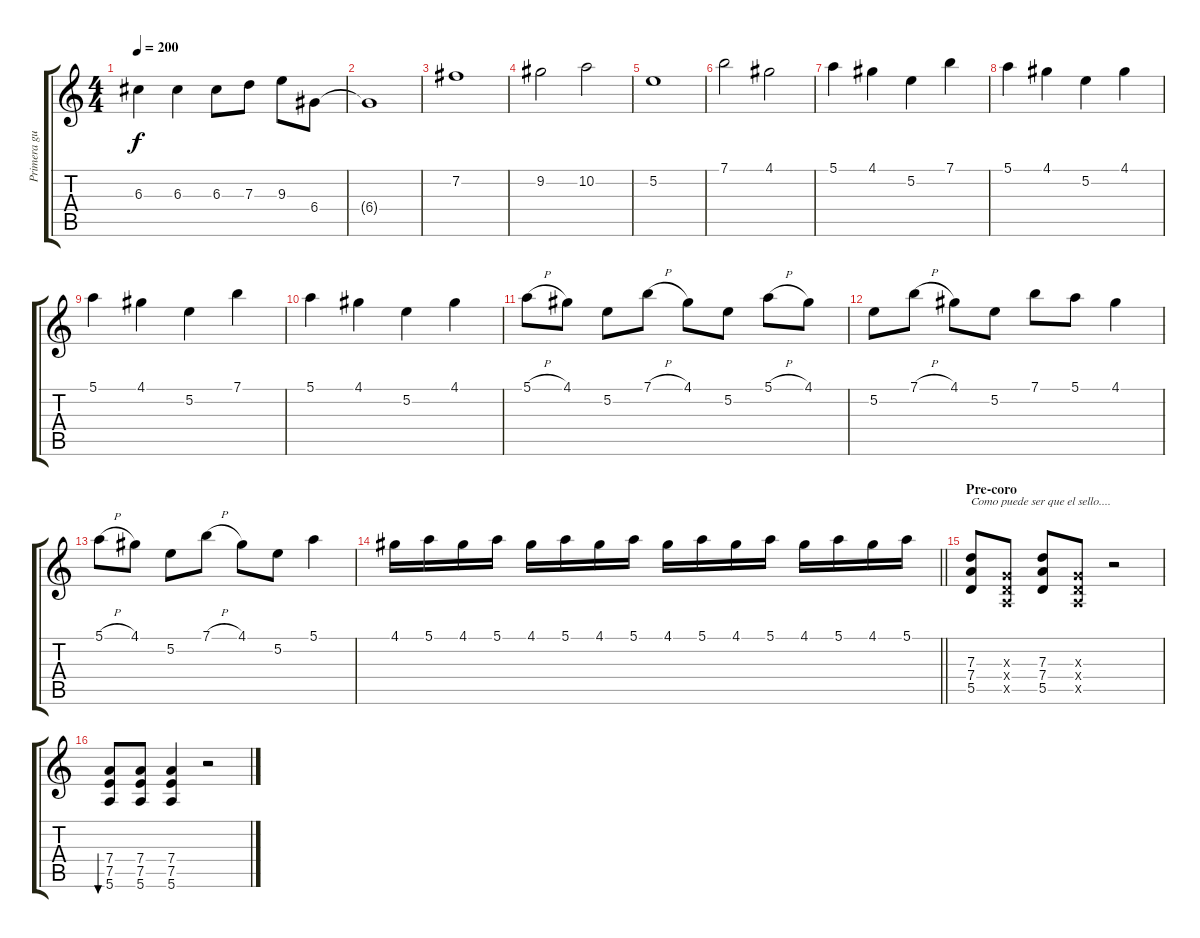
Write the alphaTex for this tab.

\track ("Primera guitarra" "Primera gu") {instrument overdrivenguitar}
\staff {score tabs}
\tuning (E4 B3 G3 D3 A2 E2) {hide}
\ts (4 4)
\tempo 200
\clef g2
\ks c
6.3.4{dy f} 6.3.4 6.3.8 7.3.8 9.3.8 6.4.8 |
6.4{t}.1 |
7.2.1 |
9.2.2 10.2.2 |
5.2.1 |
7.1.2 4.1.2 |
5.1.4 4.1.4 5.2.4 7.1.4 |
5.1.4 4.1.4 5.2.4 4.1.4 |
5.1.4 4.1.4 5.2.4 7.1.4 |
5.1.4 4.1.4 5.2.4 4.1.4 |
5.1{h}.8 4.1.8 5.2.8 7.1{h}.8 4.1.8 5.2.8 5.1{h}.8 4.1.8 |
5.2.8 7.1{h}.8 4.1.8 5.2.8 7.1.8 5.1.8 4.1.4 |
5.1{h}.8 4.1.8 5.2.8 7.1{h}.8 4.1.8 5.2.8 5.1.4 |
\barLineRight lightlight
4.1.16 5.1.16 4.1.16 5.1.16 4.1.16 5.1.16 4.1.16 5.1.16 4.1.16 5.1.16 4.1.16 5.1.16 4.1.16 5.1.16 4.1.16 5.1.16 |
\section ("" "Pre-coro")
(7.3 7.4 5.5).8{txt "Como puede ser que el sello...."} (0.3{x} 0.4{x} 0.5{x}).8 (7.3 7.4 5.5).8 (0.3{x} 0.4{x} 0.5{x}).8 r.2 |
(7.4 7.5 5.6).8{bu 60} (7.4 7.5 5.6).8 (7.4 7.5 5.6).4 r.2
